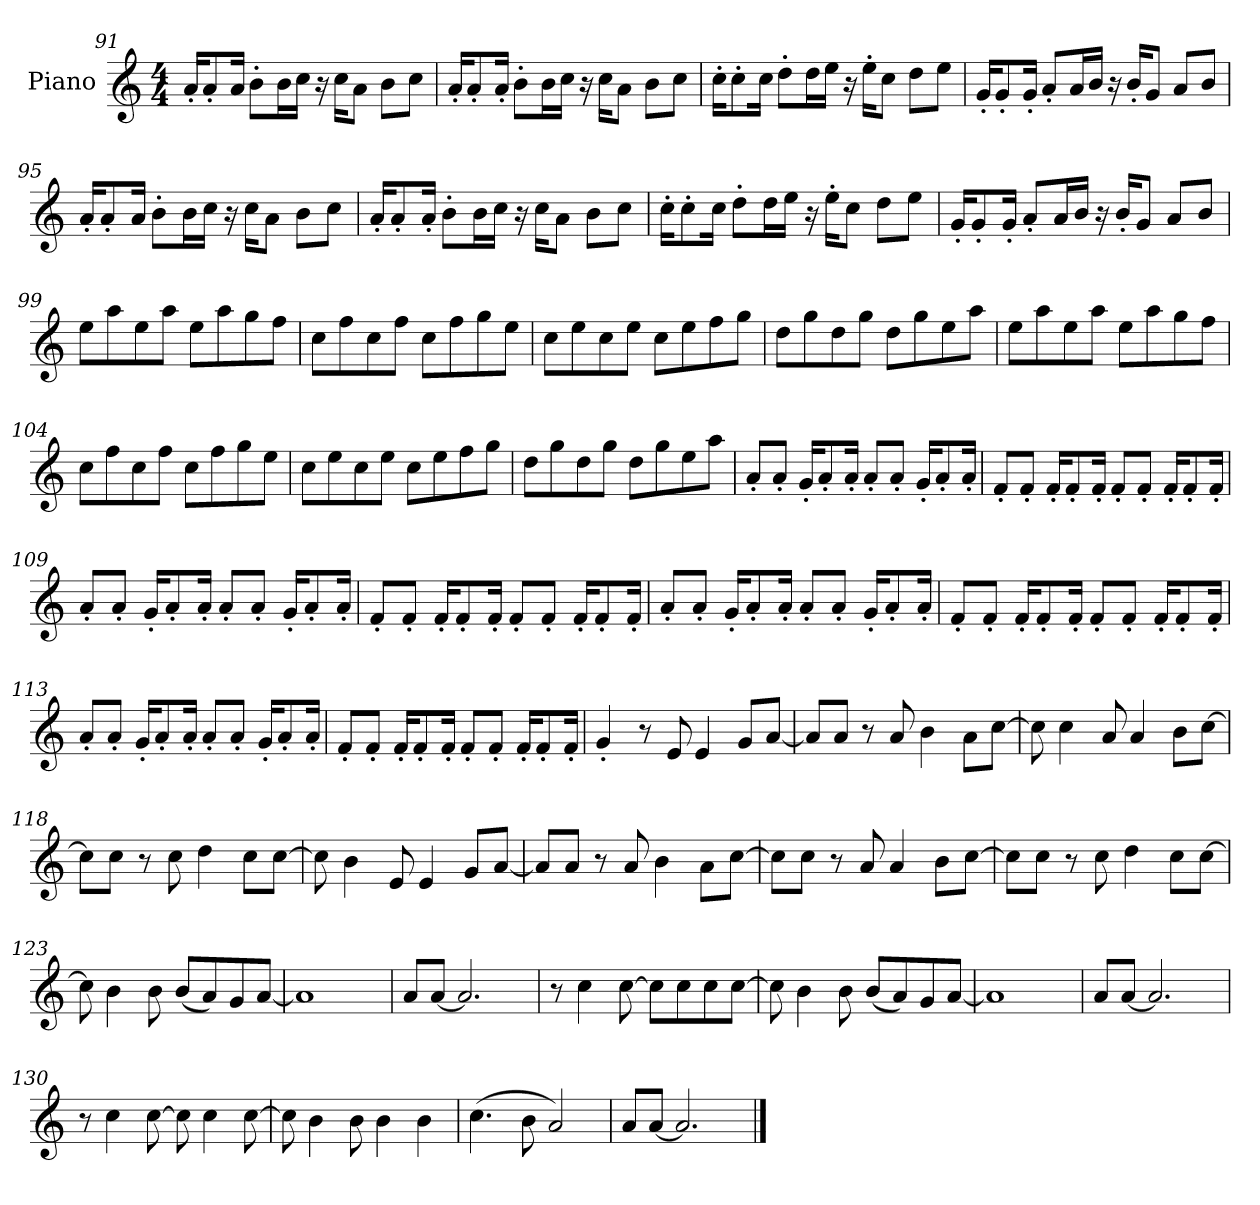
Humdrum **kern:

**kern
*part1
*staff1
*I"Piano
*I'Pno.
*clefG2
*k[]
*M4/4
=91
16a'!KL
8a'!
16a!Jk
8b'!L
16b!L
16cc!JJ
16r
16cc!KL
8a!J
8b!L
8cc!J
=92
16a'!KL
8a'!
16a'!Jk
8b'!L
16b!L
16cc!JJ
16r
16cc!KL
8a!J
8b!L
8cc!J
=93
16cc'!KL
8cc'!
16cc!Jk
8dd'!L
16dd!L
16ee!JJ
16r
16ee'!KL
8cc!J
8dd!L
8ee!J
=94
16g'!KL
8g'!
16g'!Jk
8a'!L
16a!L
16b!JJ
16r
16b'!KL
8g!J
8a!L
8b!J
=95
16a'!KL
8a'!
16a!Jk
8b'!L
16b!L
16cc!JJ
16r
16cc!KL
8a!J
8b!L
8cc!J
=96
16a'!KL
8a'!
16a'!Jk
8b'!L
16b!L
16cc!JJ
16r
16cc!KL
8a!J
8b!L
8cc!J
=97
16cc'!KL
8cc'!
16cc!Jk
8dd'!L
16dd!L
16ee!JJ
16r
16ee'!KL
8cc!J
8dd!L
8ee!J
=98
16g'!KL
8g'!
16g'!Jk
8a'!L
16a!L
16b!JJ
16r
16b'!KL
8g!J
8a!L
8b!J
=99
8eeL
8aa
8ee
8aaJ
8eeL
8aa
8gg
8ffJ
=100
8ccL
8ff
8cc
8ffJ
8ccL
8ff
8gg
8eeJ
=101
8ccL
8ee
8cc
8eeJ
8ccL
8ee
8ff
8ggJ
=102
8ddL
8gg
8dd
8ggJ
8ddL
8gg
8ee
8aaJ
=103
8eeL
8aa
8ee
8aaJ
8eeL
8aa
8gg
8ffJ
=104
8ccL
8ff
8cc
8ffJ
8ccL
8ff
8gg
8eeJ
=105
8ccL
8ee
8cc
8eeJ
8ccL
8ee
8ff
8ggJ
=106
8ddL
8gg
8dd
8ggJ
8ddL
8gg
8ee
8aaJ
=107
8a'!L
8a'!J
16g'!KL
8a'!
16a'!Jk
8a'!L
8a'!J
16g'!KL
8a'!
16a'!Jk
=108
8f'!L
8f'!J
16f'!KL
8f'!
16f'!Jk
8f'!L
8f'!J
16f'!KL
8f'!
16f'!Jk
=109
8a'!L
8a'!J
16g'!KL
8a'!
16a'!Jk
8a'!L
8a'!J
16g'!KL
8a'!
16a'!Jk
=110
8f'!L
8f'!J
16f'!KL
8f'!
16f'!Jk
8f'!L
8f'!J
16f'!KL
8f'!
16f'!Jk
=111
8a'!L
8a'!J
16g'!KL
8a'!
16a'!Jk
8a'!L
8a'!J
16g'!KL
8a'!
16a'!Jk
=112
8f'!L
8f'!J
16f'!KL
8f'!
16f'!Jk
8f'!L
8f'!J
16f'!KL
8f'!
16f'!Jk
=113
8a'!L
8a'!J
16g'!KL
8a'!
16a'!Jk
8a'!L
8a'!J
16g'!KL
8a'!
16a'!Jk
=114
8f'!L
8f'!J
16f'!KL
8f'!
16f'!Jk
8f'!L
8f'!J
16f'!KL
8f'!
16f'!Jk
=115
4g'!
8r
8e
4e
8gL
[8aJ
=116
8aL]
8aJ
8r
8a
4b
8aL
[8ccJ
=117
8cc]
4cc
8a
4a
8bL
[8ccJ
=118
8ccL]
8ccJ
8r
8cc
4dd
8ccL
[8ccJ
=119
8cc]
4b
8e
4e
8gL
[8aJ
=120
8aL]
8aJ
8r
8a
4b
8aL
[8ccJ
=121
8ccL]
8ccJ
8r
8a
4a
8bL
[8ccJ
=122
8ccL]
8ccJ
8r
8cc
4dd
8ccL
[8ccJ
=123
8cc]
4b
8b
(<8bL
8a)
8g
[8aJ
=124
1a]
=125
8aL
[8aJ
2.a]
=126
8r
4cc
[8cc
8ccL]
8cc
8cc
[8ccJ
=127
8cc]
4b
8b
(<8bL
8a)
8g
[8aJ
=128
1a]
=129
8aL
[8aJ
2.a]
=130
8r
4cc
[8cc
8cc]
4cc
[8cc
=131
8cc]
4b
8b
4b
4b
=132
(>4.cc
8b
2a)
=133
8aL
[8aJ
2.a]
==
*-
